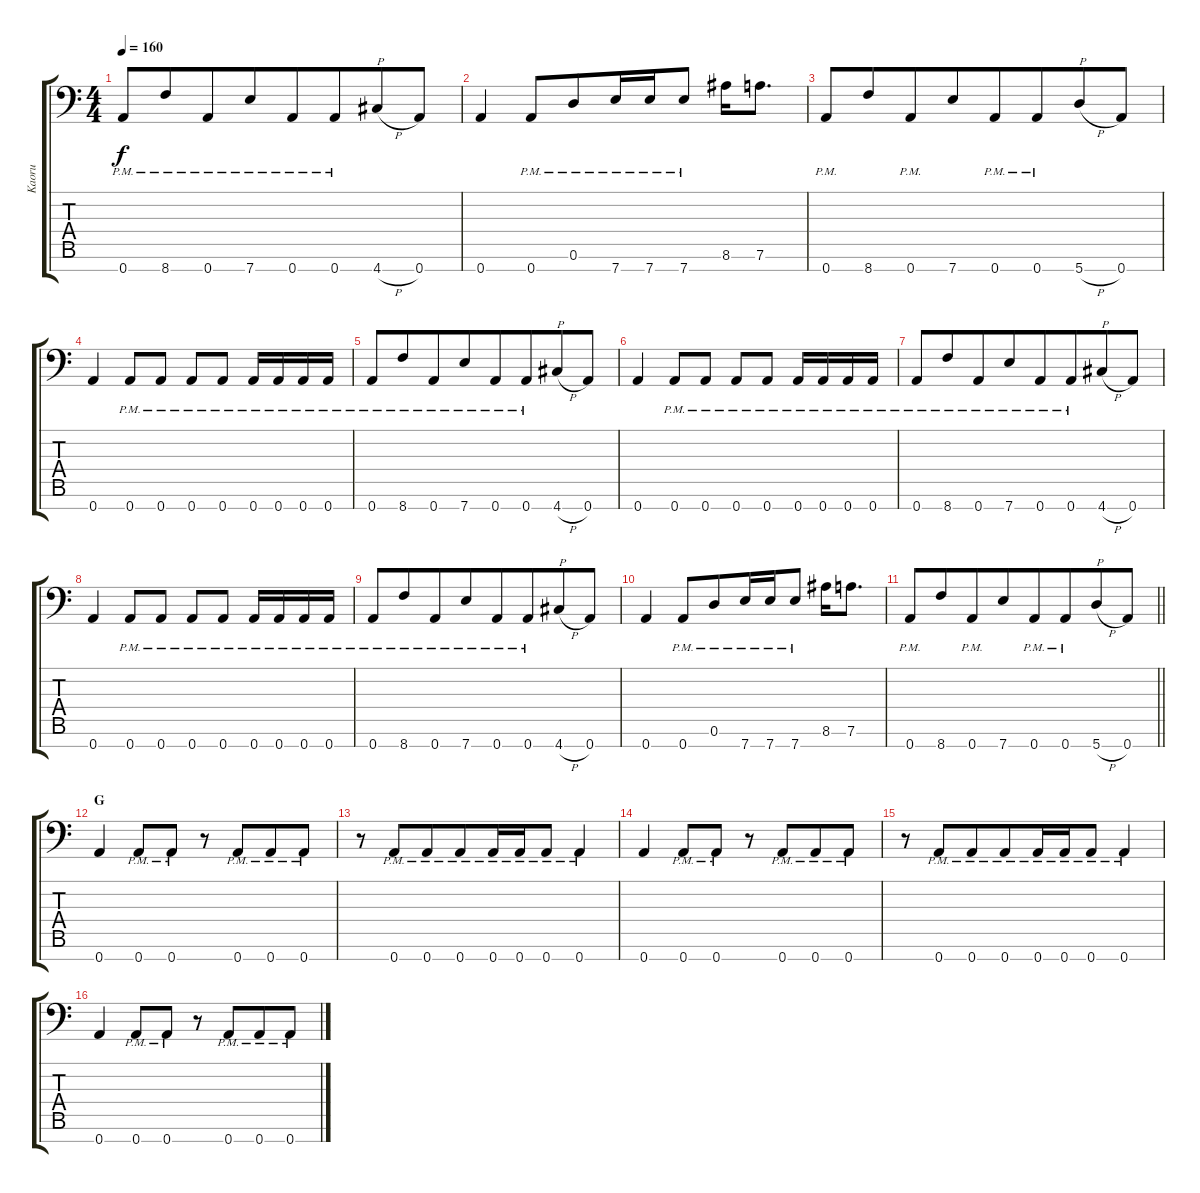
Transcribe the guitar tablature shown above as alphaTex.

\track ("Kaoru" "Kaoru") {instrument overdrivenguitar}
\staff {score tabs}
\tuning (E4 B3 G3 D3 A2 D2 A1) {hide}
\ts (4 4)
\tempo 160
\clef f4
\ks c
0.7{pm}.8{dy f beam Up} 8.7{pm}.8{beam Up beam merge} 0.7{pm}.8 7.7{pm}.8{beam merge} 0.7{pm}.8 0.7{pm}.8{beam merge} 4.7{h}.8{txt "P" beam merge} 0.7.8 |
0.7.4 0.7{pm}.8 0.6{pm}.8{beam merge} 7.7{pm}.16 7.7{pm}.16{beam merge} 7.7{pm}.8 8.6.16{beam merge} 7.6.8{d} |
0.7{pm}.8{beam Up} 8.7.8{beam Up beam merge} 0.7{pm}.8 7.7.8{beam merge} 0.7{pm}.8 0.7{pm}.8{beam merge} 5.7{h}.8{txt "P" beam merge} 0.7.8 |
0.7.4 0.7{pm}.8 0.7{pm}.8 0.7{pm}.8{beam merge} 0.7{pm}.8 0.7{pm}.16 0.7{pm}.16{beam merge} 0.7{pm}.16 0.7{pm}.16 |
0.7{pm}.8{beam Up} 8.7{pm}.8{beam Up beam merge} 0.7{pm}.8 7.7{pm}.8{beam merge} 0.7{pm}.8 0.7{pm}.8{beam merge} 4.7{h}.8{txt "P" beam merge} 0.7.8 |
0.7.4 0.7{pm}.8 0.7{pm}.8 0.7{pm}.8{beam merge} 0.7{pm}.8 0.7{pm}.16 0.7{pm}.16{beam merge} 0.7{pm}.16 0.7{pm}.16 |
0.7{pm}.8{beam Up} 8.7{pm}.8{beam Up beam merge} 0.7{pm}.8 7.7{pm}.8{beam merge} 0.7{pm}.8 0.7{pm}.8{beam merge} 4.7{h}.8{txt "P" beam merge} 0.7.8 |
0.7.4 0.7{pm}.8 0.7{pm}.8 0.7{pm}.8{beam merge} 0.7{pm}.8 0.7{pm}.16 0.7{pm}.16{beam merge} 0.7{pm}.16 0.7{pm}.16 |
0.7{pm}.8{beam Up} 8.7{pm}.8{beam Up beam merge} 0.7{pm}.8 7.7{pm}.8{beam merge} 0.7{pm}.8 0.7{pm}.8{beam merge} 4.7{h}.8{txt "P" beam merge} 0.7.8 |
0.7.4 0.7{pm}.8 0.6{pm}.8{beam merge} 7.7{pm}.16 7.7{pm}.16{beam merge} 7.7{pm}.8 8.6.16{beam merge} 7.6.8{d} |
\barLineRight lightlight
0.7{pm}.8{beam Up} 8.7.8{beam Up beam merge} 0.7{pm}.8 7.7.8{beam merge} 0.7{pm}.8 0.7{pm}.8{beam merge} 5.7{h}.8{txt "P" beam merge} 0.7.8 |
\section ("" "G")
0.7.4 0.7{pm}.8 0.7{pm}.8 r.8{beam merge} 0.7{pm}.8{beam merge} 0.7{pm}.8 0.7{pm}.8 |
r.8 0.7{pm}.8{beam merge} 0.7{pm}.8 0.7{pm}.8{beam merge} 0.7{pm}.16{beam merge} 0.7{pm}.16 0.7{pm}.8 0.7{pm}.4 |
0.7.4 0.7{pm}.8 0.7{pm}.8 r.8{beam merge} 0.7{pm}.8{beam merge} 0.7{pm}.8 0.7{pm}.8 |
r.8 0.7{pm}.8{beam merge} 0.7{pm}.8 0.7{pm}.8{beam merge} 0.7{pm}.16{beam merge} 0.7{pm}.16 0.7{pm}.8 0.7{pm}.4 |
0.7.4 0.7{pm}.8 0.7{pm}.8 r.8{beam merge} 0.7{pm}.8{beam merge} 0.7{pm}.8 0.7{pm}.8
